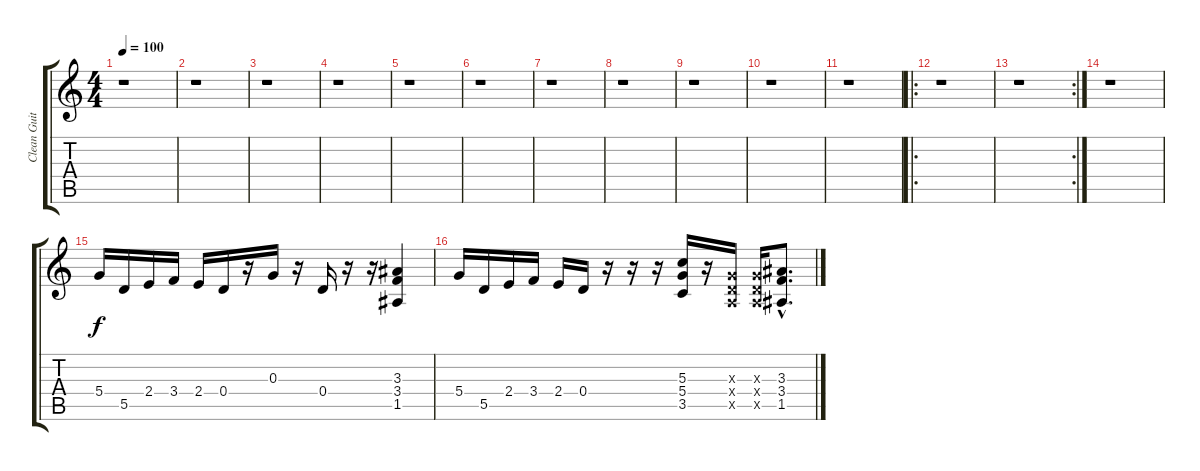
\track ("Clean Guitars" "Clean Guit") {instrument electricguitarclean}
\staff {score tabs}
\tuning (E4 B3 G3 D3 A2 E2) {hide}
\ts (4 4)
\tempo 100
\clef g2
\ks c
r.1{dy f} |
r.1 |
r.1 |
r.1 |
r.1 |
r.1 |
r.1 |
r.1 |
r.1 |
r.1 |
r.1 |
\ro
r.1 |
\rc 2
r.1 |
r.1 |
5.4.16{instrument electricguitarclean} 5.5.16 2.4.16 3.4.16 2.4.16 0.4.16 r.16 0.3.16 r.16 0.4.16 r.16 r.16 (3.3 3.4 1.5).4 |
5.4.16 5.5.16 2.4.16 3.4.16 2.4.16 0.4.16 r.16 r.16 r.16 (5.3 5.4 3.5).16 r.16 (0.3{x} 0.4{x} 0.5{x}).16 (0.3{x} 0.4{x} 0.5{x}).16 (3.3{hac} 3.4{hac} 1.5{hac}).8{d}
